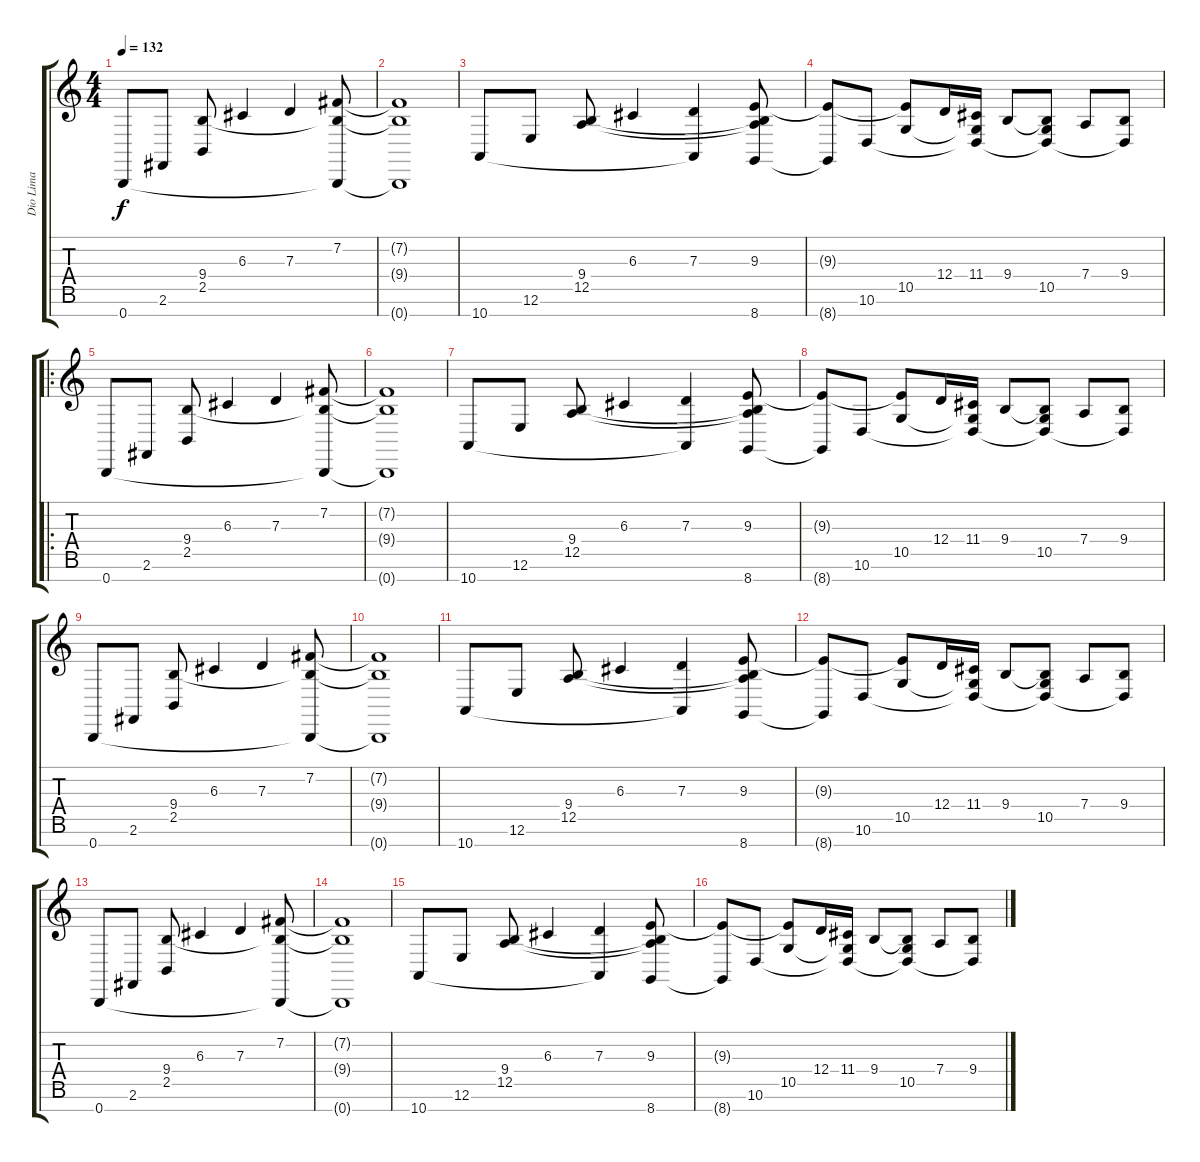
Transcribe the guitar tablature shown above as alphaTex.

\track ("Dio Lima" "Dio Lima") {instrument acousticgrandpiano}
\staff {score tabs}
\tuning (E4 B3 G3 D3 A2 E2 B1) {hide}
\ts (4 4)
\tempo 132
\clef g2
\ks c
0.7.8{dy f} 2.6.8 (9.4 2.5).8 6.3.4 7.3.4 (7.2 9.4{t} 0.7{t}).8 |
(7.2{t} 9.4{t} 0.7{t}).1 |
10.7.8 12.6.8 (9.4 12.5).8 6.3.4 (7.3 10.7{t}).4 (9.3 9.4{t} 12.5{t} 8.7).8 |
(9.3{t} 8.7{t}).8 10.6.8 (9.3{t} 10.5).8 12.4.16 (11.4 10.5{t} 10.6{t}).16 9.4.8 (9.4{t} 10.5 10.6{t}).8 7.4.8 (9.4 10.6{t}).8 |
\ro
0.7.8 2.6.8 (9.4 2.5).8 6.3.4 7.3.4 (7.2 9.4{t} 0.7{t}).8 |
(7.2{t} 9.4{t} 0.7{t}).1 |
10.7.8 12.6.8 (9.4 12.5).8 6.3.4 (7.3 10.7{t}).4 (9.3 9.4{t} 12.5{t} 8.7).8 |
(9.3{t} 8.7{t}).8 10.6.8 (9.3{t} 10.5).8 12.4.16 (11.4 10.5{t} 10.6{t}).16 9.4.8 (9.4{t} 10.5 10.6{t}).8 7.4.8 (9.4 10.6{t}).8 |
0.7.8 2.6.8 (9.4 2.5).8 6.3.4 7.3.4 (7.2 9.4{t} 0.7{t}).8 |
(7.2{t} 9.4{t} 0.7{t}).1 |
10.7.8 12.6.8 (9.4 12.5).8 6.3.4 (7.3 10.7{t}).4 (9.3 9.4{t} 12.5{t} 8.7).8 |
(9.3{t} 8.7{t}).8 10.6.8 (9.3{t} 10.5).8 12.4.16 (11.4 10.5{t} 10.6{t}).16 9.4.8 (9.4{t} 10.5 10.6{t}).8 7.4.8 (9.4 10.6{t}).8 |
0.7.8 2.6.8 (9.4 2.5).8 6.3.4 7.3.4 (7.2 9.4{t} 0.7{t}).8 |
(7.2{t} 9.4{t} 0.7{t}).1 |
10.7.8 12.6.8 (9.4 12.5).8 6.3.4 (7.3 10.7{t}).4 (9.3 9.4{t} 12.5{t} 8.7).8 |
(9.3{t} 8.7{t}).8 10.6.8 (9.3{t} 10.5).8 12.4.16 (11.4 10.5{t} 10.6{t}).16 9.4.8 (9.4{t} 10.5 10.6{t}).8 7.4.8 (9.4 10.6{t}).8
